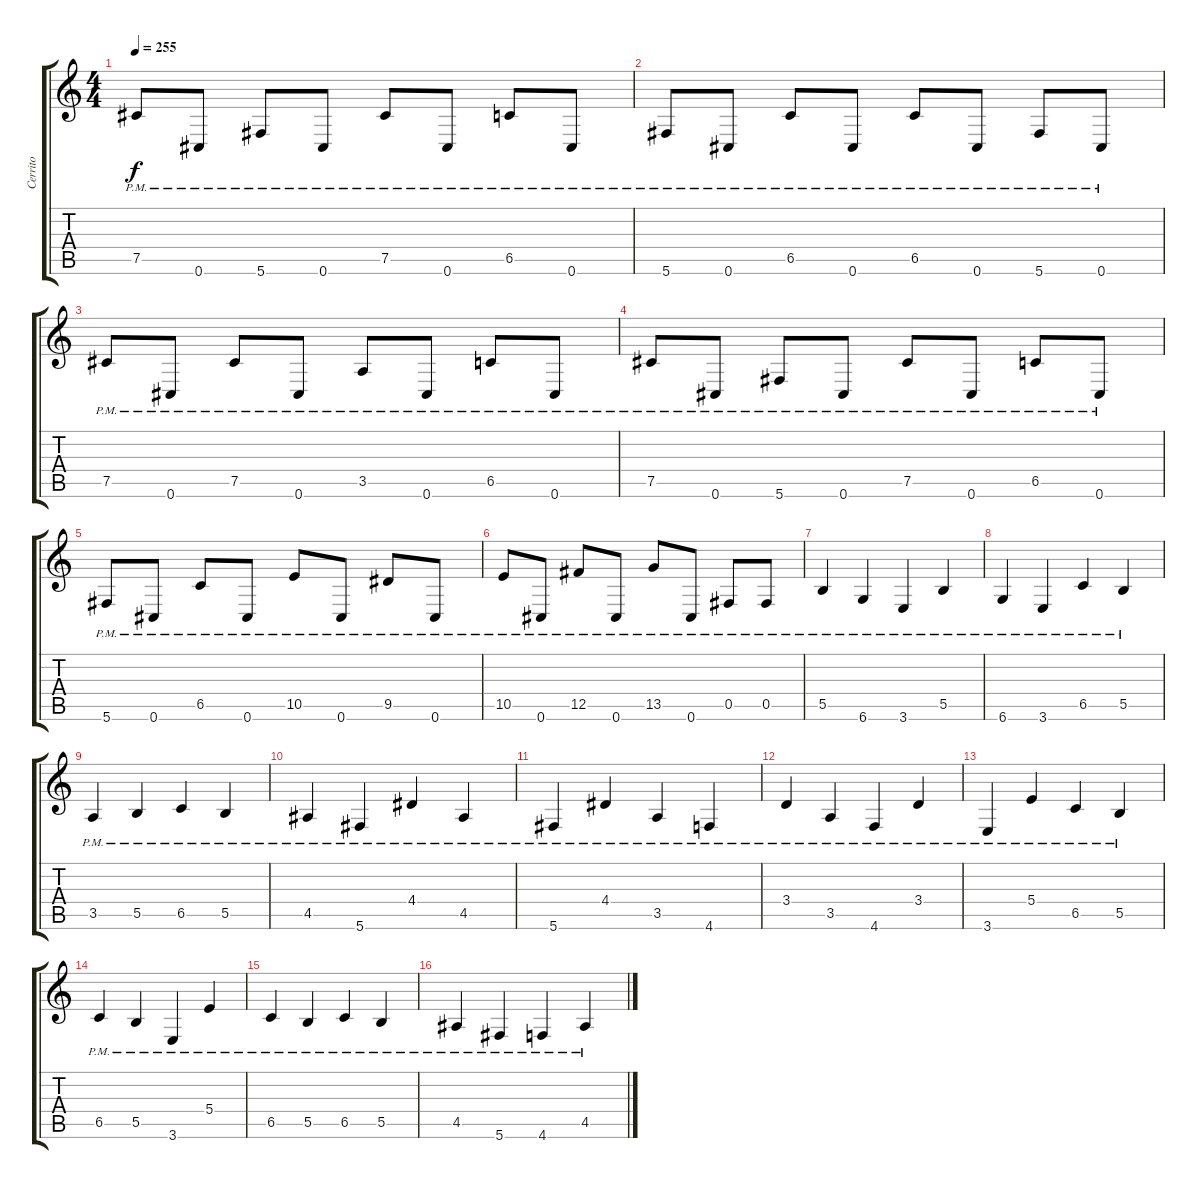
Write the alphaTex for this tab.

\track ("Cerrito" "Cerrito") {instrument distortionguitar}
\staff {score tabs}
\tuning (Db4 Ab3 E3 B2 Gb2 Db2) {hide}
\ts (4 4)
\tempo 255
\clef g2
\ks c
7.5{pm}.8{dy f} 0.6{pm}.8 5.6{pm}.8 0.6{pm}.8 7.5{pm}.8 0.6{pm}.8 6.5{pm}.8 0.6{pm}.8 |
5.6{pm}.8 0.6{pm}.8 6.5{pm}.8 0.6{pm}.8 6.5{pm}.8 0.6{pm}.8 5.6{pm}.8 0.6{pm}.8 |
7.5{pm}.8 0.6{pm}.8 7.5{pm}.8 0.6{pm}.8 3.5{pm}.8 0.6{pm}.8 6.5{pm}.8 0.6{pm}.8 |
7.5{pm}.8 0.6{pm}.8 5.6{pm}.8 0.6{pm}.8 7.5{pm}.8 0.6{pm}.8 6.5{pm}.8 0.6{pm}.8 |
5.6{pm}.8 0.6{pm}.8 6.5{pm}.8 0.6{pm}.8 10.5{pm}.8 0.6{pm}.8 9.5{pm}.8 0.6{pm}.8 |
10.5{pm}.8 0.6{pm}.8 12.5{pm}.8 0.6{pm}.8 13.5{pm}.8 0.6{pm}.8 0.5{pm}.8 0.5{pm}.8 |
5.5{pm}.4 6.6{pm}.4 3.6{pm}.4 5.5{pm}.4 |
6.6{pm}.4 3.6{pm}.4 6.5{pm}.4 5.5{pm}.4 |
3.5{pm}.4 5.5{pm}.4 6.5{pm}.4 5.5{pm}.4 |
4.5{pm}.4 5.6{pm}.4 4.4{pm}.4 4.5{pm}.4 |
5.6{pm}.4 4.4{pm}.4 3.5{pm}.4 4.6{pm}.4 |
3.4{pm}.4 3.5{pm}.4 4.6{pm}.4 3.4{pm}.4 |
3.6{pm}.4 5.4{pm}.4 6.5{pm}.4 5.5{pm}.4 |
6.5{pm}.4 5.5{pm}.4 3.6{pm}.4 5.4{pm}.4 |
6.5{pm}.4 5.5{pm}.4 6.5{pm}.4 5.5{pm}.4 |
4.5{pm}.4 5.6{pm}.4 4.6{pm}.4 4.5{pm}.4
